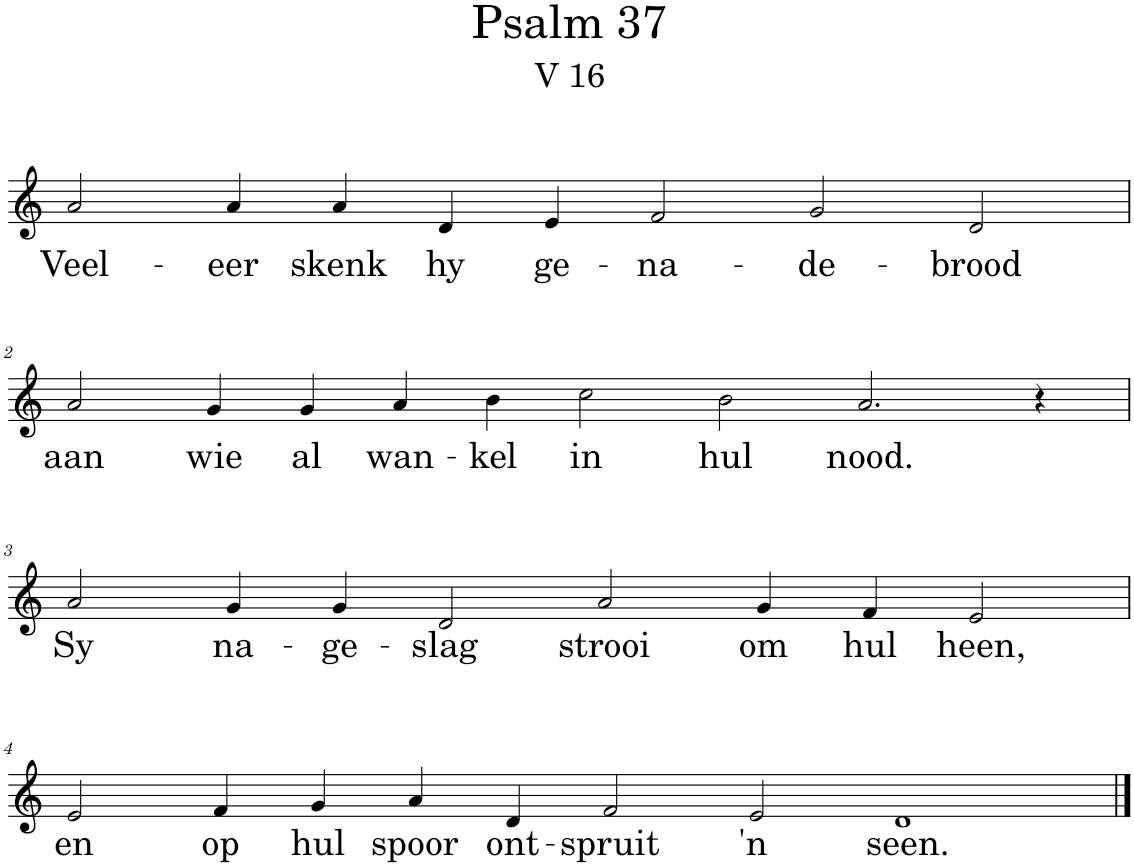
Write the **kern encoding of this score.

**kern	**text
*part1	*part1
*staff1	*staff1
*I"Pipe Organ	*
*I'Org.	*
*clefG2	*
*k[]	*
*M12/4	*
=1	=1
!	!LO:LY:b
2a/	Veel-
!	!LO:LY:b
4a/	-eer
!	!LO:LY:b
4a/	skenk
!	!LO:LY:b
4d/	hy
!	!LO:LY:b
4e/	ge-
!	!LO:LY:b
2f/	-na-
!	!LO:LY:b
2g/	-de-
!	!LO:LY:b
2d/	-brood
!!LO:LB:g=z
=2	=2
*M14/4	*
!	!LO:LY:b
2a/	aan
!	!LO:LY:b
4g/	wie
!	!LO:LY:b
4g/	al
!	!LO:LY:b
4a/	wan-
!	!LO:LY:b
4b\	-kel
!	!LO:LY:b
2cc\	in
!	!LO:LY:b
2b\	hul
!	!LO:LY:b
2.a/	nood.
4r	.
!!LO:LB:g=z
=3	=3
*M12/4	*
!	!LO:LY:b
2a/	Sy
!	!LO:LY:b
4g/	na-
!	!LO:LY:b
4g/	-ge-
!	!LO:LY:b
2d/	-slag
!	!LO:LY:b
2a/	strooi
!	!LO:LY:b
4g/	om
!	!LO:LY:b
4f/	hul
!	!LO:LY:b
2e/	heen,
!!LO:LB:g=z
=4	=4
*M14/4	*
!	!LO:LY:b
2e/	en
!	!LO:LY:b
4f/	op
!	!LO:LY:b
4g/	hul
!	!LO:LY:b
4a/	spoor
!	!LO:LY:b
4d/	ont-
!	!LO:LY:b
2f/	-spruit
!	!LO:LY:b
2e/	'n
!	!LO:LY:b
1d	seen.
==	==
*-	*-
